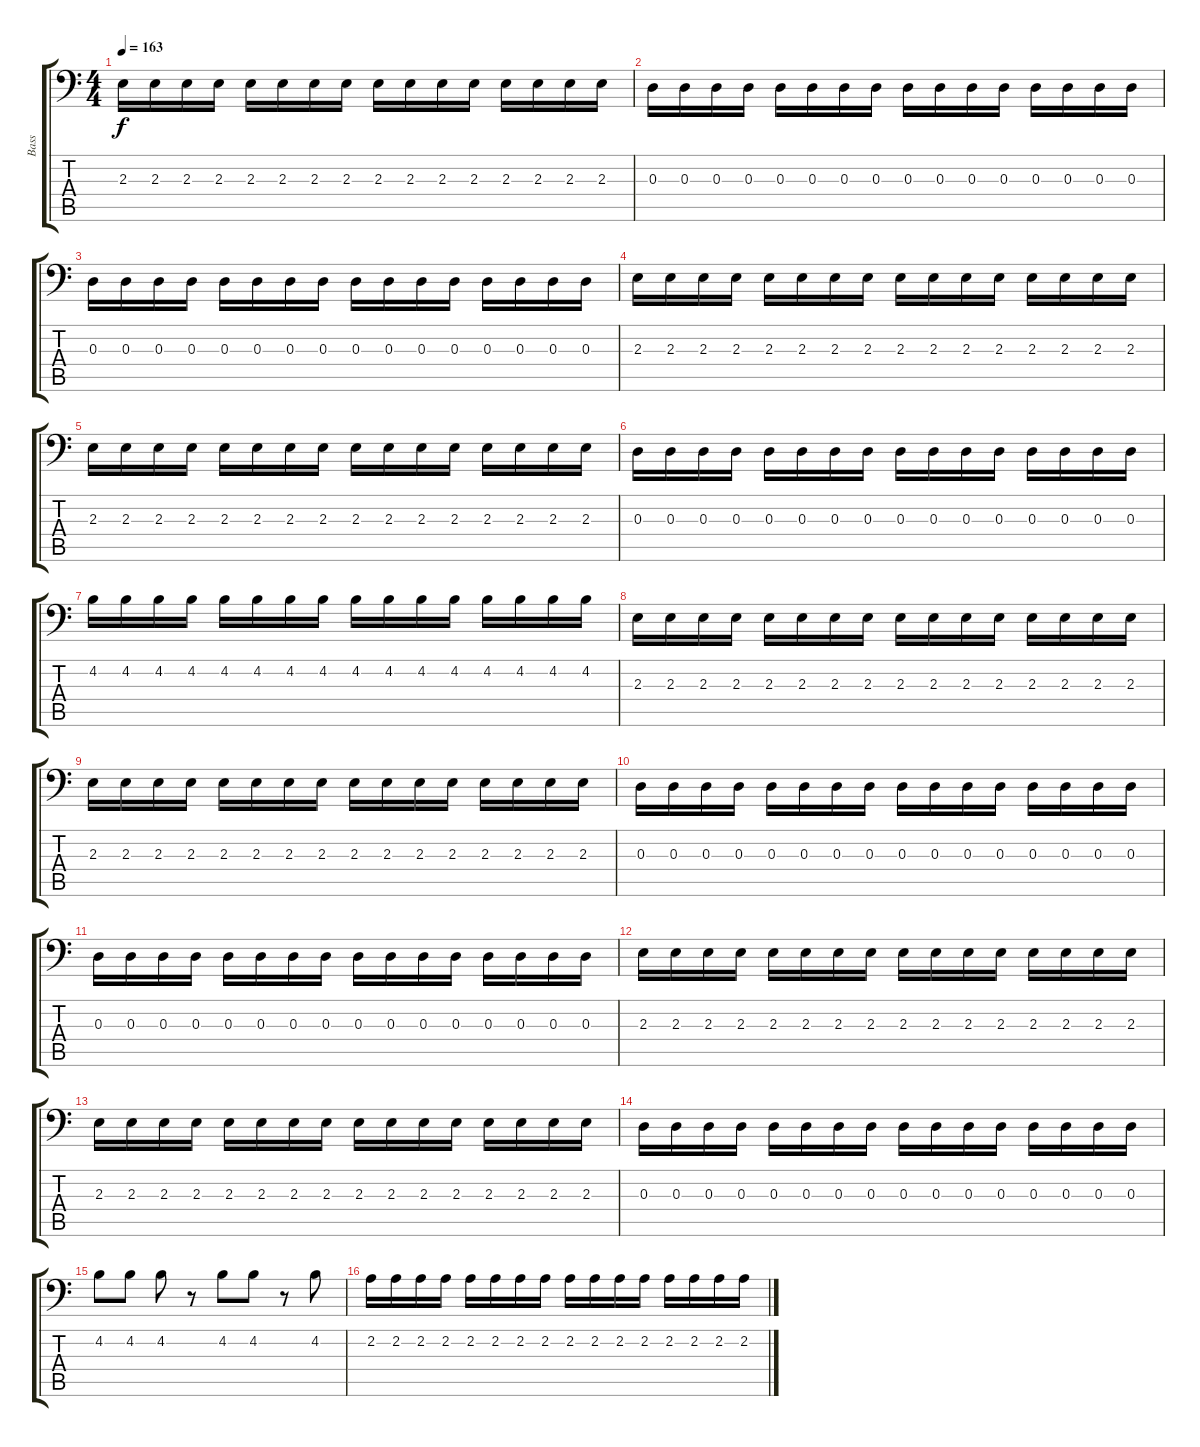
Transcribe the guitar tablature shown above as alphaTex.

\track ("Bass" "Bass") {instrument electricbasspick}
\staff {score tabs}
\tuning (C3 G2 D2 A1 E1 B0) {hide}
\ts (4 4)
\tempo 163
\clef f4
\ks c
2.3.16{dy f} 2.3.16 2.3.16 2.3.16 2.3.16 2.3.16 2.3.16 2.3.16 2.3.16 2.3.16 2.3.16 2.3.16 2.3.16 2.3.16 2.3.16 2.3.16 |
0.3.16 0.3.16 0.3.16 0.3.16 0.3.16 0.3.16 0.3.16 0.3.16 0.3.16 0.3.16 0.3.16 0.3.16 0.3.16 0.3.16 0.3.16 0.3.16 |
0.3.16 0.3.16 0.3.16 0.3.16 0.3.16 0.3.16 0.3.16 0.3.16 0.3.16 0.3.16 0.3.16 0.3.16 0.3.16 0.3.16 0.3.16 0.3.16 |
2.3.16 2.3.16 2.3.16 2.3.16 2.3.16 2.3.16 2.3.16 2.3.16 2.3.16 2.3.16 2.3.16 2.3.16 2.3.16 2.3.16 2.3.16 2.3.16 |
2.3.16 2.3.16 2.3.16 2.3.16 2.3.16 2.3.16 2.3.16 2.3.16 2.3.16 2.3.16 2.3.16 2.3.16 2.3.16 2.3.16 2.3.16 2.3.16 |
0.3.16 0.3.16 0.3.16 0.3.16 0.3.16 0.3.16 0.3.16 0.3.16 0.3.16 0.3.16 0.3.16 0.3.16 0.3.16 0.3.16 0.3.16 0.3.16 |
4.2.16 4.2.16 4.2.16 4.2.16 4.2.16 4.2.16 4.2.16 4.2.16 4.2.16 4.2.16 4.2.16 4.2.16 4.2.16 4.2.16 4.2.16 4.2.16 |
2.3.16 2.3.16 2.3.16 2.3.16 2.3.16 2.3.16 2.3.16 2.3.16 2.3.16 2.3.16 2.3.16 2.3.16 2.3.16 2.3.16 2.3.16 2.3.16 |
2.3.16 2.3.16 2.3.16 2.3.16 2.3.16 2.3.16 2.3.16 2.3.16 2.3.16 2.3.16 2.3.16 2.3.16 2.3.16 2.3.16 2.3.16 2.3.16 |
0.3.16 0.3.16 0.3.16 0.3.16 0.3.16 0.3.16 0.3.16 0.3.16 0.3.16 0.3.16 0.3.16 0.3.16 0.3.16 0.3.16 0.3.16 0.3.16 |
0.3.16 0.3.16 0.3.16 0.3.16 0.3.16 0.3.16 0.3.16 0.3.16 0.3.16 0.3.16 0.3.16 0.3.16 0.3.16 0.3.16 0.3.16 0.3.16 |
2.3.16 2.3.16 2.3.16 2.3.16 2.3.16 2.3.16 2.3.16 2.3.16 2.3.16 2.3.16 2.3.16 2.3.16 2.3.16 2.3.16 2.3.16 2.3.16 |
2.3.16 2.3.16 2.3.16 2.3.16 2.3.16 2.3.16 2.3.16 2.3.16 2.3.16 2.3.16 2.3.16 2.3.16 2.3.16 2.3.16 2.3.16 2.3.16 |
0.3.16 0.3.16 0.3.16 0.3.16 0.3.16 0.3.16 0.3.16 0.3.16 0.3.16 0.3.16 0.3.16 0.3.16 0.3.16 0.3.16 0.3.16 0.3.16 |
4.2.8 4.2.8 4.2.8 r.8 4.2.8 4.2.8 r.8 4.2.8 |
2.2.16 2.2.16 2.2.16 2.2.16 2.2.16 2.2.16 2.2.16 2.2.16 2.2.16 2.2.16 2.2.16 2.2.16 2.2.16 2.2.16 2.2.16 2.2.16
